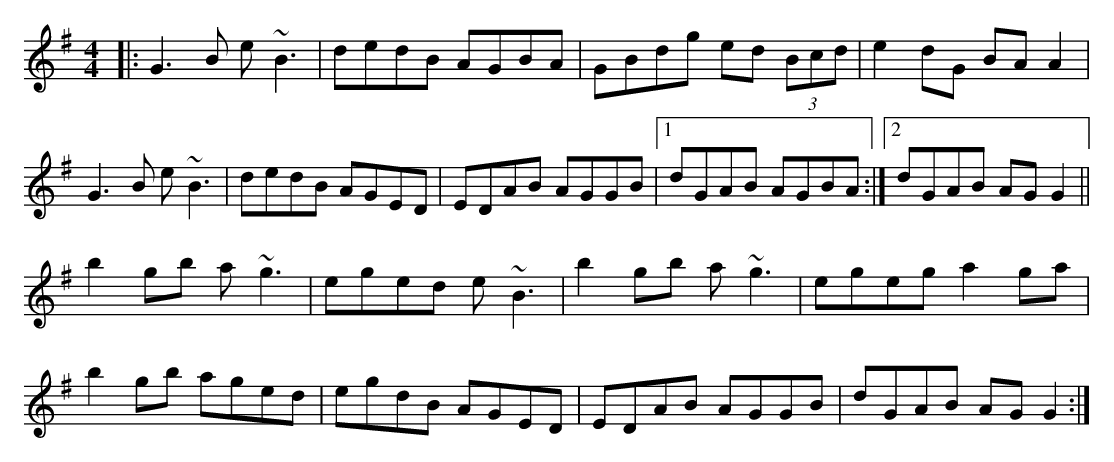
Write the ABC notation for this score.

X:1
M:4/4
K:G
|:G3B e~B3|dedB AGBA|GBdg ed (3Bcd|e2dG BAA2|
G3B e~B3|dedB AGED|EDAB AGGB|1 dGAB AGBA:|2 dGAB AGG2||
b2gb a~g3|eged e~B3|b2gb a~g3|egeg a2ga|
b2gb aged|egdB AGED|EDAB AGGB|dGAB AGG2:|
